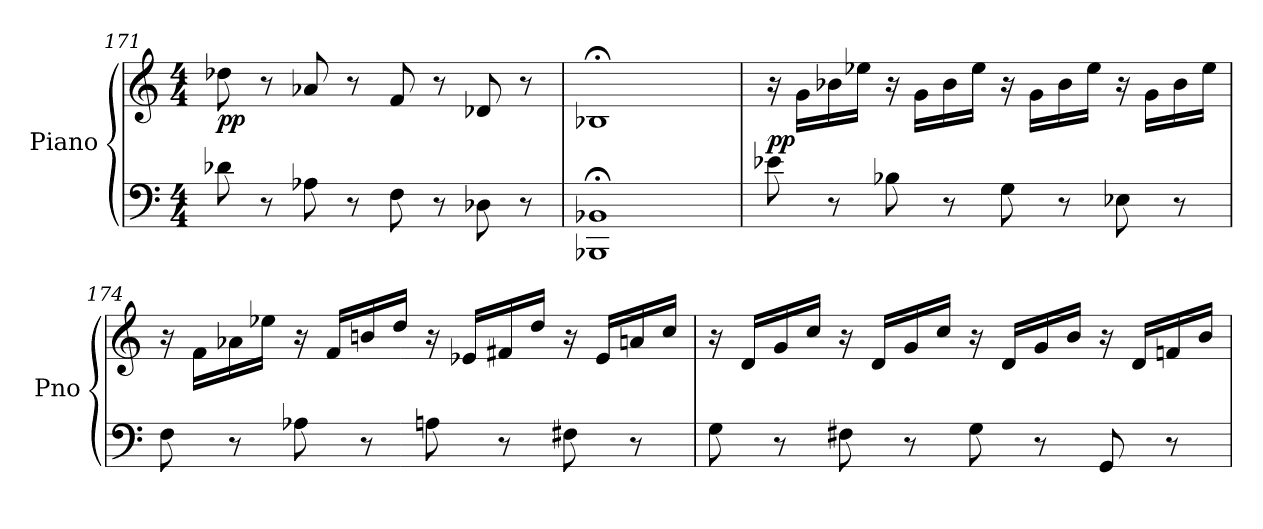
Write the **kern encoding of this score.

**kern	**kern	**dynam
*part1	*part1	*part1
*staff2	*staff1	*staff1/2
*I"Piano	*	*
*I'Pno	*	*
*clefF4	*clefG2	*
*k[]	*k[]	*
*M4/4	*M4/4	*
=171	=171	=171
!	!	!LO:DY:b
8d-X\	8dd-X\	pp
8r	8r	.
8A-X\	8a-X/	.
8r	8r	.
8F\	8f/	.
8r	8r	.
8D-X\	8d-X/	.
8r	8r	.
!!LO:LB:g=z
=172	=172	=172
1BBB-X;< 1BB-X;<	1B-X;<	.
!!LO:LB:g=z
=173	=173	=173
!	!	!LO:DY:b
8e-X\	16r	pp
.	16g\LL	.
8r	16b-X\	.
.	16ee-X\JJ	.
8B-X\	16r	.
.	16g\LL	.
8r	16b-\	.
.	16ee-\JJ	.
8G\	16r	.
.	16g\LL	.
8r	16b-\	.
.	16ee-\JJ	.
8E-X\	16r	.
.	16g\LL	.
8r	16b-\	.
.	16ee-\JJ	.
=174	=174	=174
8F\	16r	.
.	16f\LL	.
8r	16a-X\	.
.	16ee-X\JJ	.
8A-X\	16r	.
.	16f/LL	.
8r	16bn/	.
.	16dd/JJ	.
8An\	16r	.
.	16e-X/LL	.
8r	16f#X/	.
.	16dd/JJ	.
8F#X\	16r	.
.	16e-/LL	.
8r	16an/	.
.	16cc/JJ	.
!!LO:PB:g=z
=175	=175	=175
8G\	16r	.
.	16d/LL	.
8r	16g/	.
.	16cc/JJ	.
8F#X\	16r	.
.	16d/LL	.
8r	16g/	.
.	16cc/JJ	.
8G\	16r	.
.	16d/LL	.
8r	16g/	.
.	16b/JJ	.
8GG/	16r	.
.	16d/LL	.
8r	16fn/	.
.	16b/JJ	.
=	=	=
*-	*-	*-
